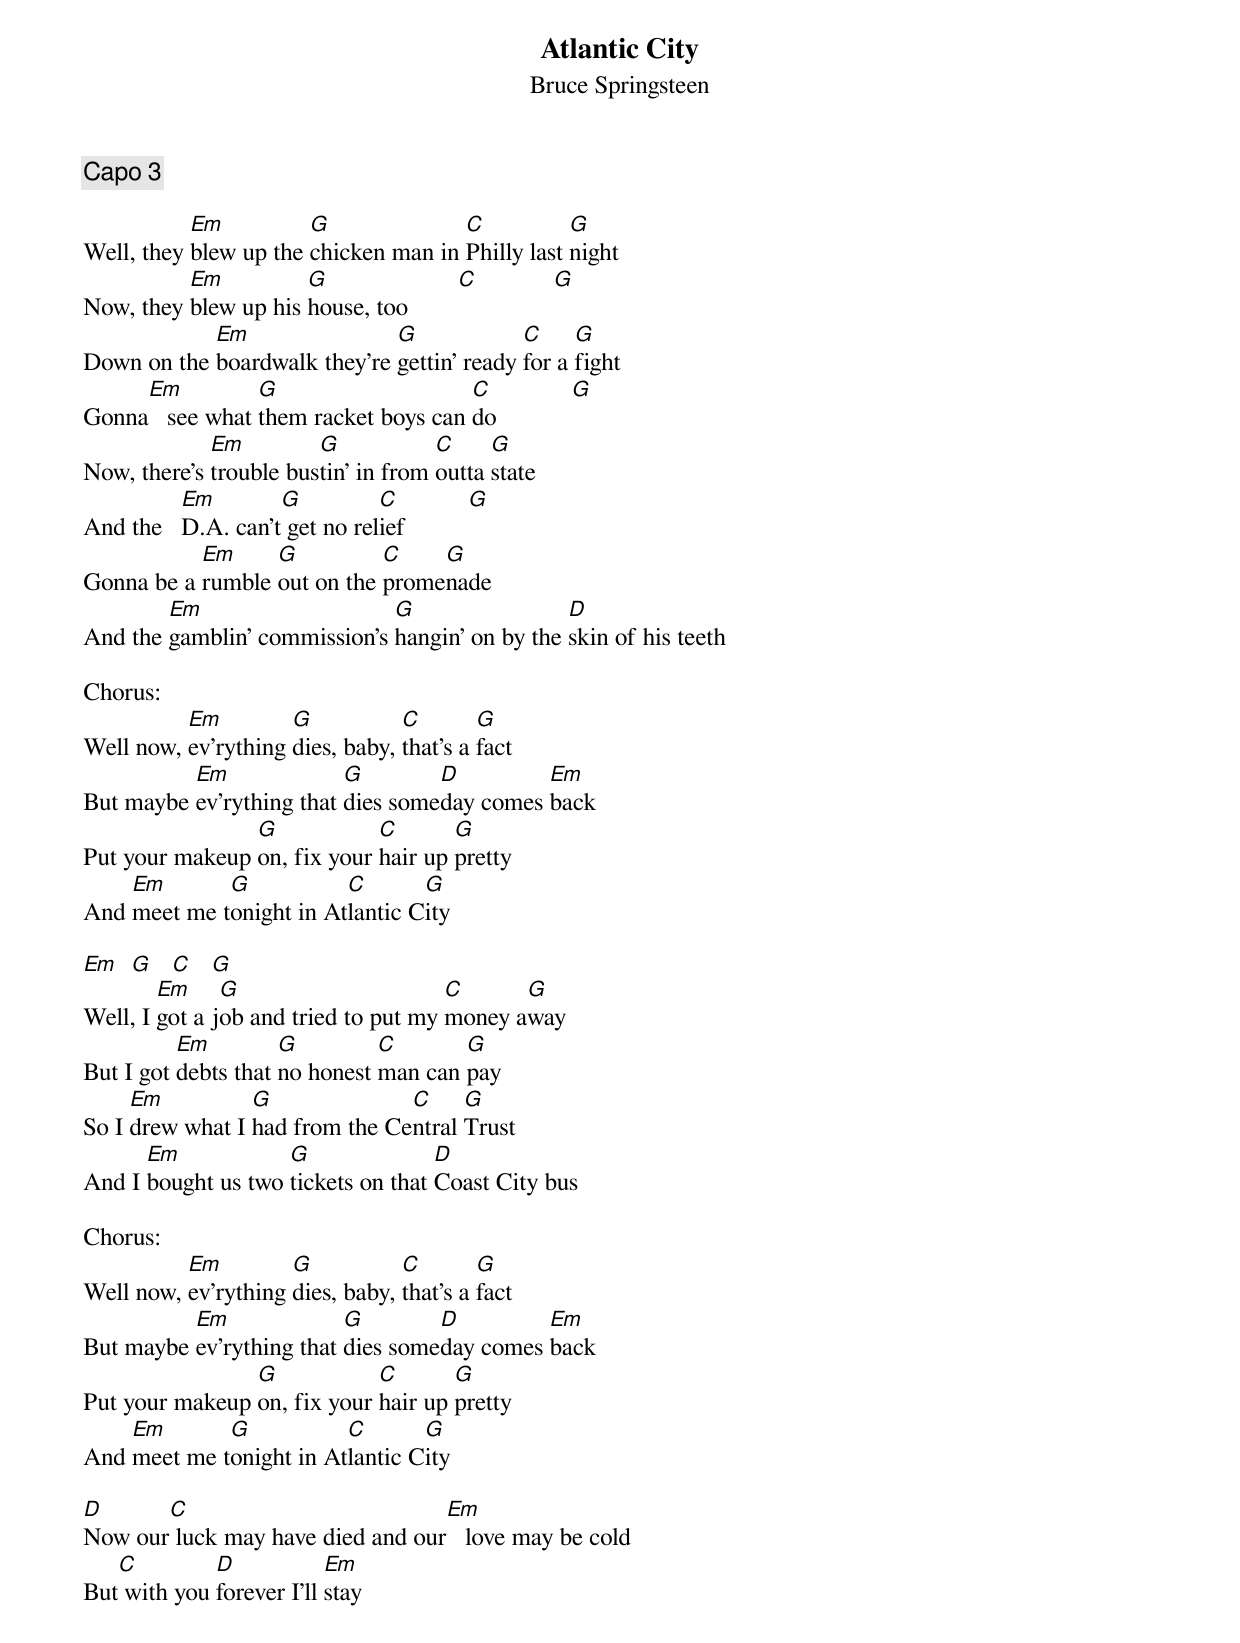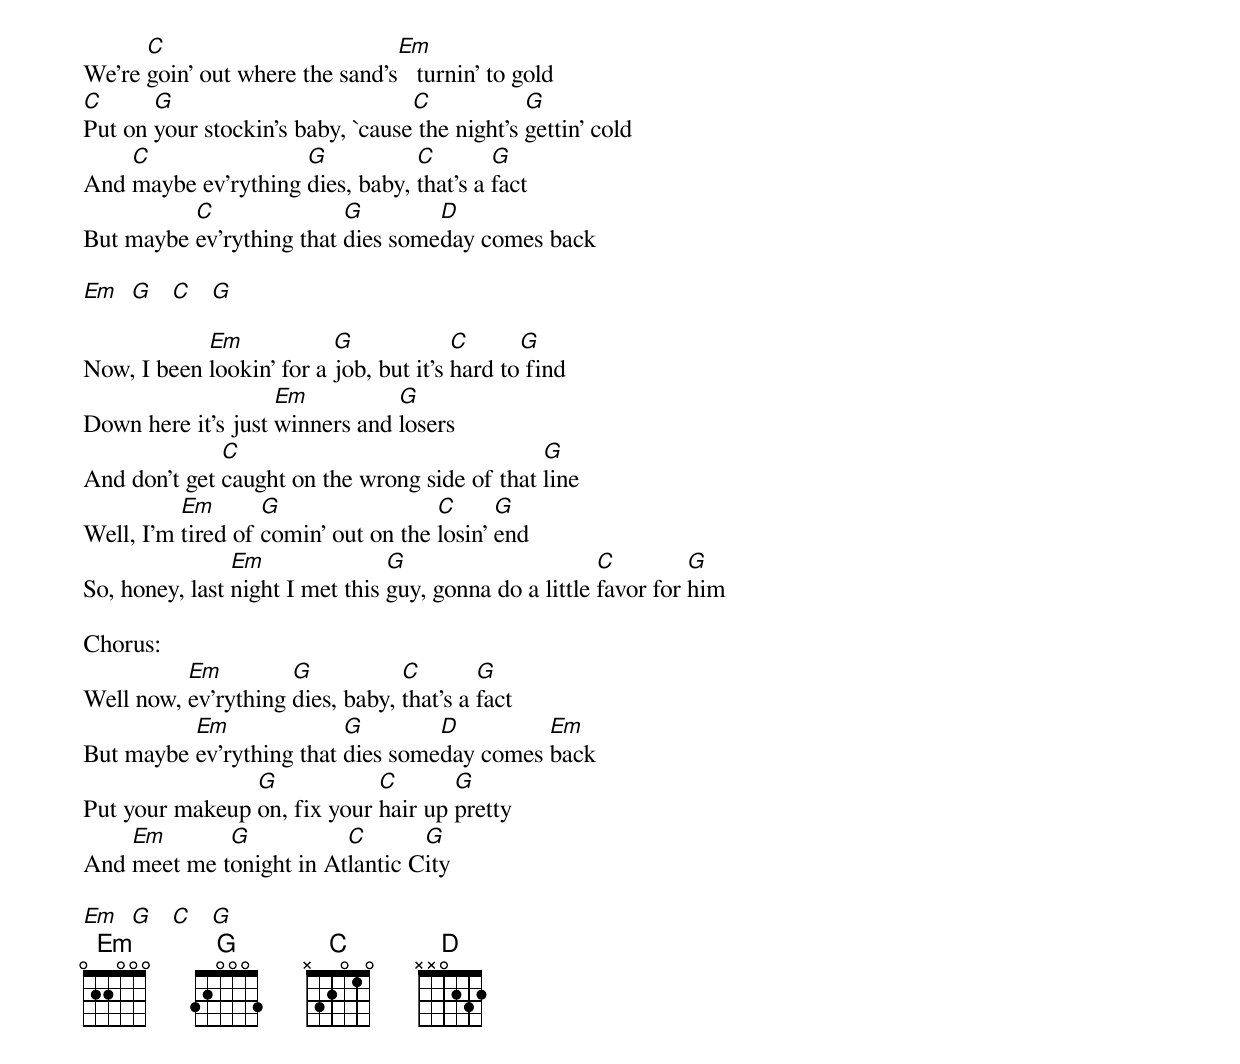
{title: Atlantic City}
{subtitle: Bruce Springsteen}

{c: Capo 3}

Well, they [Em]blew up the [G]chicken man in [C]Philly last [G]night
Now, they [Em]blew up his [G]house, too        [C]            [G]
Down on the [Em]boardwalk they're [G]gettin' ready [C]for a [G]fight
Gonna[Em]   see what [G]them racket boys can [C]do            [G]
Now, there's [Em]trouble bus[G]tin' in from [C]outta [G]state
And the   [Em]D.A. can't[G] get no rel[C]ief          [G]
Gonna be a [Em]rumble [G]out on the [C]prome[G]nade
And the [Em]gamblin' commission's [G]hangin' on by the [D]skin of his teeth

Chorus:
Well now, [Em]ev'rything [G]dies, baby, [C]that's a [G]fact
But maybe [Em]ev'rything that [G]dies some[D]day comes [Em]back
Put your makeup [G]on, fix your [C]hair up [G]pretty
And [Em]meet me t[G]onight in At[C]lantic C[G]ity

[Em]  [G]   [C]   [G]
Well, I [Em]got a j[G]ob and tried to put my [C]money a[G]way
But I got [Em]debts that [G]no honest [C]man can [G]pay
So I [Em]drew what I [G]had from the Ce[C]ntral [G]Trust
And I [Em]bought us two [G]tickets on that [D]Coast City bus

Chorus:
Well now, [Em]ev'rything [G]dies, baby, [C]that's a [G]fact
But maybe [Em]ev'rything that [G]dies some[D]day comes [Em]back
Put your makeup [G]on, fix your [C]hair up [G]pretty
And [Em]meet me t[G]onight in At[C]lantic C[G]ity

[D]Now our[C] luck may have died and our[Em]   love may be cold
But[C] with you [D]forever I'll [Em]stay
We're [C]goin' out where the sand's[Em]   turnin' to gold
[C]Put on [G]your stockin's baby, `cause[C] the night's [G]gettin' cold
And [C]maybe ev'rything [G]dies, baby, [C]that's a [G]fact
But maybe [C]ev'rything that [G]dies some[D]day comes back

[Em]  [G]   [C]   [G]

Now, I been [Em]lookin' for a [G]job, but it's [C]hard to[G] find
Down here it's just [Em]winners and [G]losers
And don't get [C]caught on the wrong side of that [G]line
Well, I'm [Em]tired of [G]comin' out on the [C]losin' [G]end
So, honey, last [Em]night I met this [G]guy, gonna do a little [C]favor for [G]him

Chorus:
Well now, [Em]ev'rything [G]dies, baby, [C]that's a [G]fact
But maybe [Em]ev'rything that [G]dies some[D]day comes [Em]back
Put your makeup [G]on, fix your [C]hair up [G]pretty
And [Em]meet me t[G]onight in At[C]lantic C[G]ity

[Em]  [G]   [C]   [G]
